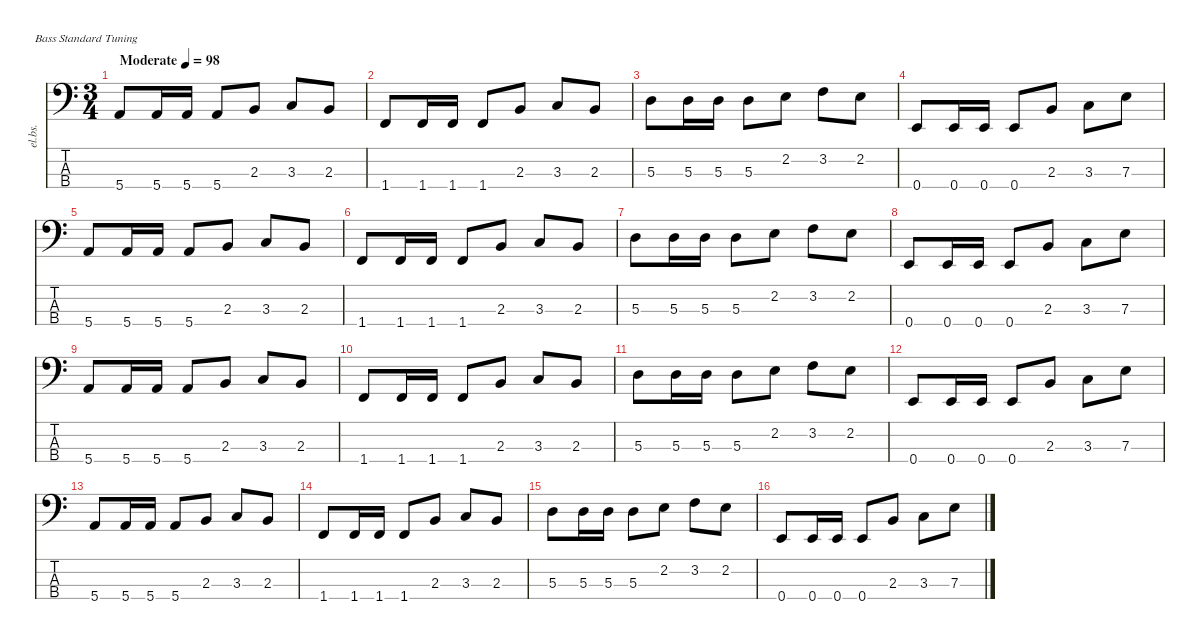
\defaultSystemsLayout 4
\hideDynamics
\bracketExtendMode nobrackets
\otherSystemsTrackNameOrientation horizontal
\track ("главный инструмент " "el.bs.") {instrument electricbasspick}
\staff {score tabs}
\tuning (G2 D2 A1 E1)
\ts (3 4)
\beaming (8 2 2 2)
\tempo (98 "Moderate")
\clef f4
\ks c
5.4.8{dy mf instrument electricbasspick} 5.4.16 5.4.16 5.4.8 2.3.8 3.3.8 2.3.8 |
1.4.8 1.4.16 1.4.16 1.4.8 2.3.8 3.3.8 2.3.8 |
5.3.8 5.3.16 5.3.16 5.3.8 2.2.8 3.2.8 2.2.8 |
0.4.8 0.4.16 0.4.16 0.4.8 2.3.8 3.3.8 7.3.8 |
5.4.8 5.4.16 5.4.16 5.4.8 2.3.8 3.3.8 2.3.8 |
1.4.8 1.4.16 1.4.16 1.4.8 2.3.8 3.3.8 2.3.8 |
5.3.8 5.3.16 5.3.16 5.3.8 2.2.8 3.2.8 2.2.8 |
0.4.8 0.4.16 0.4.16 0.4.8 2.3.8 3.3.8 7.3.8 |
5.4.8 5.4.16 5.4.16 5.4.8 2.3.8 3.3.8 2.3.8 |
1.4.8 1.4.16 1.4.16 1.4.8 2.3.8 3.3.8 2.3.8 |
5.3.8 5.3.16 5.3.16 5.3.8 2.2.8 3.2.8 2.2.8 |
0.4.8 0.4.16 0.4.16 0.4.8 2.3.8 3.3.8 7.3.8 |
5.4.8 5.4.16 5.4.16 5.4.8 2.3.8 3.3.8 2.3.8 |
1.4.8 1.4.16 1.4.16 1.4.8 2.3.8 3.3.8 2.3.8 |
5.3.8 5.3.16 5.3.16 5.3.8 2.2.8 3.2.8 2.2.8 |
0.4.8 0.4.16 0.4.16 0.4.8 2.3.8 3.3.8 7.3.8
